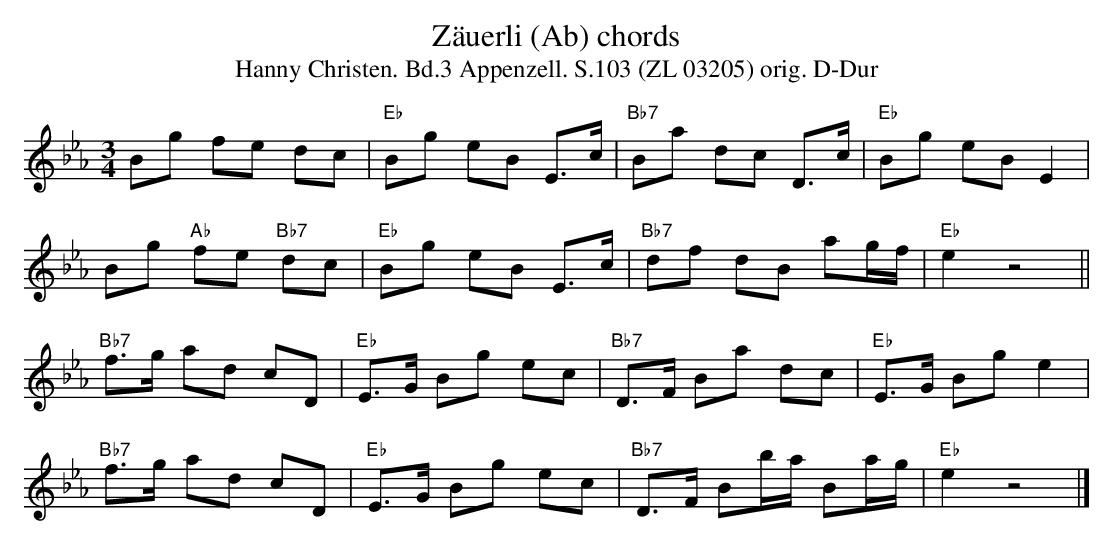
X:1
T:Zäuerli (Ab) chords
T:Hanny Christen. Bd.3 Appenzell. S.103 (ZL 03205) orig. D-Dur
M:3/4
L:1/8
K:Ebmaj%%MIDI gchordon
Bg fe dc | "Eb"Bg eB E>c | "Bb7"Ba dc D>c | "Eb"Bg eB E2 |
Bg "Ab"fe "Bb7"dc | "Eb"Bg eB E>c | "Bb7"df dB ag/2f/2 | "Eb"e2 z4 ||
"Bb7"f>g ad cD | "Eb"E>G Bg ec | "Bb7"D>F Ba dc | "Eb"E>G Bg e2 |
"Bb7"f>g ad cD | "Eb"E>G Bg ec | "Bb7"D>F Bb/2a/2 Ba/2g/2 | "Eb"e2 z4|]
